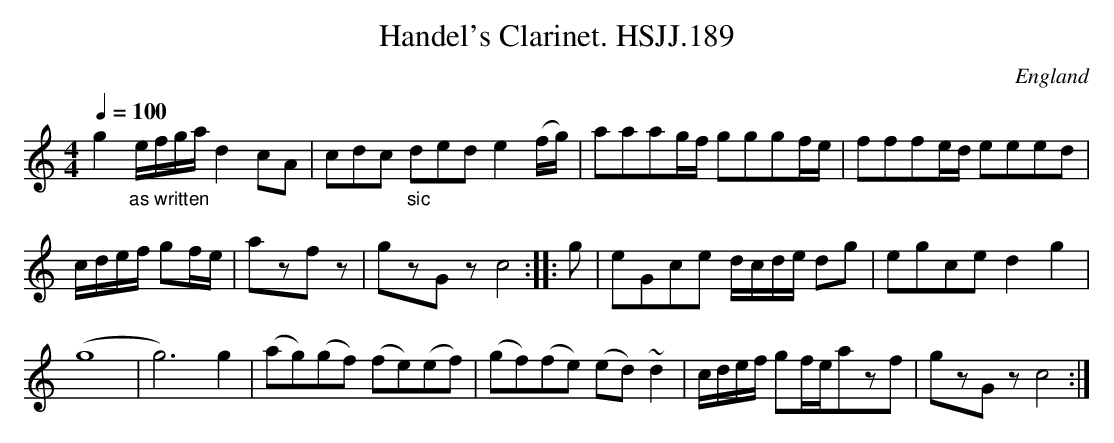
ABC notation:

X:1
T:Handel's Clarinet. HSJJ.189
M:4/4
L:1/8
Q:1/4=100
O:England
K:C
g2"_as written"e/f/g/a/d2cA|cdc"_sic" ded e2 (f/g/)|\
aaag/f/ gggf/e/|fffe/d/ eeed|
c/d/e/f/ gf/e/|azfz|gzGzc4:|\
|:g|eGce d/c/d/e/ dg|egced2g2|
(g8|g6)g2|(ag)(gf) (fe)(ef)|(gf)(fe) (ed)~d2|\
c/d/e/f/ gf/e/azf|gzGzc4:|
